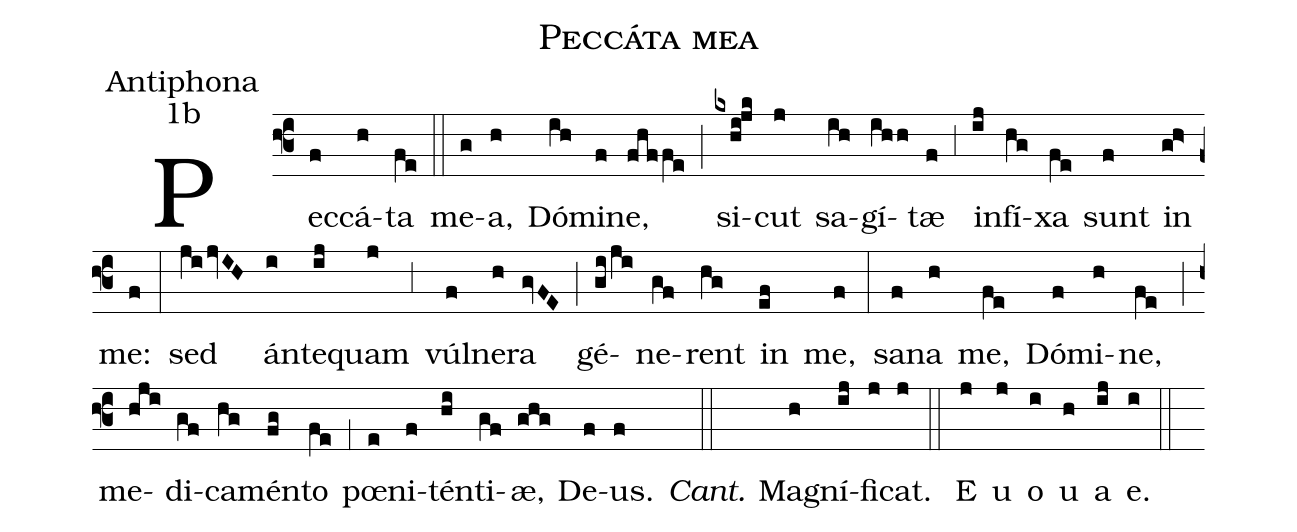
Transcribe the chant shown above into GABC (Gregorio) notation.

name:Peccáta mea;
office-part:Antiphona;
mode:1b;
%%
(f3)Pec(f)cá(h)ta(fe) (::) me(g)a,(h) Dó(ih)mi(f)ne,(fhffe) (;) si(kxhi!jk)cut(j) sa(ih)gí(ihh)tæ(f) (,3) in(ij)fí(hg)xa(fe) sunt(f) in(gh>) me:(f) (:) sed(ji/jvIH) án(i)te(ij)quam(j) (,3) vúl(f)ne(h)ra(gvFE) (;) gé(gi/ji)ne(gf)rent(hg) in(ef) me,(f) (:) sa(f)na(h) me,(fe) Dó(f)mi(h)ne,(fe) (;) me(hji)di(gf)ca(hg)mén(fg)to(fe) (,1) pœ(e)ni(f)tén(hi)ti(gf)æ,(ghg) De(f)us.(f) (::)
<i>Cant.</i> M{a}(h)gní(ij)fi(j)cat.(j) (::)
<eu> E(j) u(j) o(i) u(h) a(ij) e.(i) </eu>(::)
